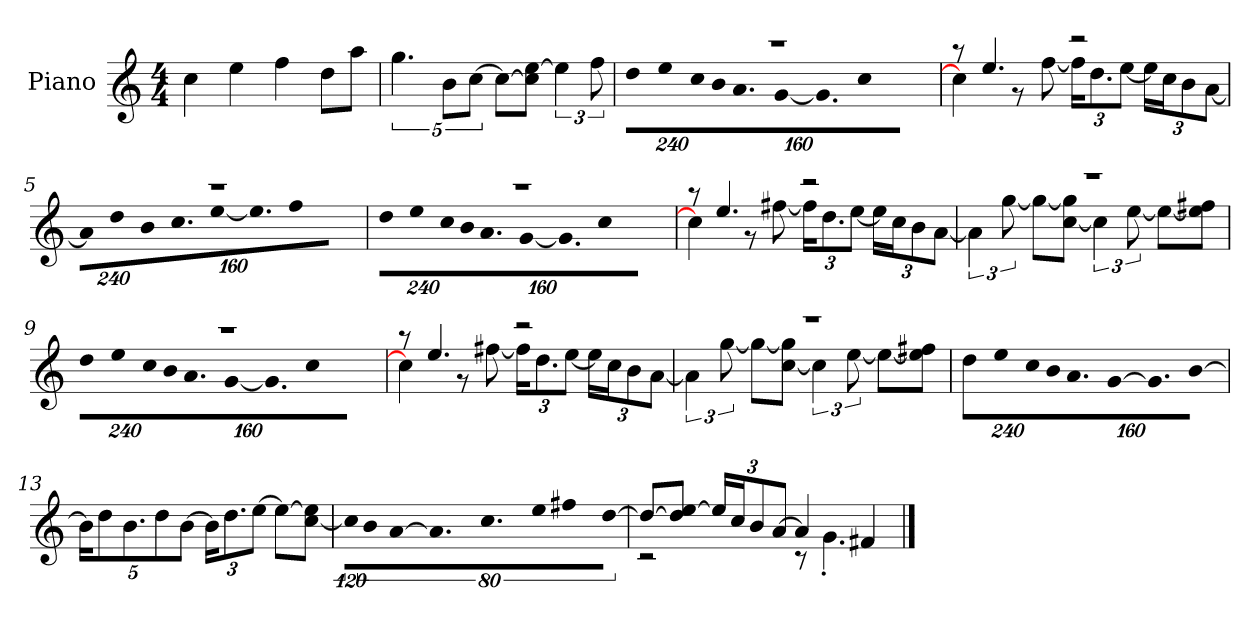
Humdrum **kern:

**kern
*part1
*staff1
*I"Piano
*I'P-no
*clefG2
*k[]
*M4/4
*MM90
=1
4cc\
4ee\
4ff\
8dd\L
8aa\J
=2
5.gg\
10b\L
[10cc\J
8cc\L_
8cc\] [8ee\J
6ee\]
12ff\
=3
*^
*	*Xbrackettup
!	!LO:N:vis=8
1r	960%137dd\L
!	!LO:N:vis=8
.	960%137ee\
!	!LO:N:vis=16
.	1920%137cc\L
!	!LO:N:vis=16
.	1920%137b\J
!	!LO:N:vis=8.
.	640%137a\
!	!LO:N:vis=16
.	[1920%137g\K
!	!LO:N:vis=8.
.	640%137g\]
!	!LO:N:vis=16
.	[1920%137cc\Jk
.	960ryy
=4	=4
8r	4cc\]
4.ee/	.
.	8r
.	[8ff\
2r	24ff\KL]
.	12.dd\
.	[12ee\J
.	24ee\LL]
.	24cc\J
.	12b\
.	[12a\J
!!LO:LB:g=z	!!
=5	=5
!	!LO:N:vis=8
1r	960%137a\L]
!	!LO:N:vis=8
.	960%137dd\
!	!LO:N:vis=8
.	960%137b\
!	!LO:N:vis=8.
.	640%137cc\
!	!LO:N:vis=16
.	[1920%137ee\K
!	!LO:N:vis=8.
.	640%137ee\]
!	!LO:N:vis=16
.	1920%137ff\Jk
.	960ryy
=6	=6
!	!LO:N:vis=8
1r	960%137dd\L
!	!LO:N:vis=8
.	960%137ee\
!	!LO:N:vis=16
.	1920%137cc\L
!	!LO:N:vis=16
.	1920%137b\J
!	!LO:N:vis=8.
.	640%137a\
!	!LO:N:vis=16
.	[1920%137g\K
!	!LO:N:vis=8.
.	640%137g\]
!	!LO:N:vis=16
.	[1920%137cc\Jk
.	960ryy
=7	=7
8r	4cc\]
4.ee/	.
.	8r
.	[8ff#X\
2r	24ff#\KL]
.	12.dd\
.	[12ee\J
.	24ee\LL]
.	24cc\J
.	12b\
.	[12a\J
=8	=8
*	*brackettup
1r	6a\]
.	[12gg\
.	8gg\L_
.	[8cc\ 8gg\]J
.	6cc\]
.	[12ee\
.	8ee\L_
.	8ee\] 8ff#X\J
!!LO:LB:g=z	!!
=9	=9
*	*Xbrackettup
!	!LO:N:vis=8
1r	960%137dd\L
!	!LO:N:vis=8
.	960%137ee\
!	!LO:N:vis=16
.	1920%137cc\L
!	!LO:N:vis=16
.	1920%137b\J
!	!LO:N:vis=8.
.	640%137a\
!	!LO:N:vis=16
.	[1920%137g\K
!	!LO:N:vis=8.
.	640%137g\]
!	!LO:N:vis=16
.	[1920%137cc\Jk
.	960ryy
=10	=10
8r	4cc\]
4.ee/	.
.	8r
.	[8ff#X\
2r	24ff#\KL]
.	12.dd\
.	[12ee\J
.	24ee\LL]
.	24cc\J
.	12b\
.	[12a\J
=11	=11
*	*brackettup
1r	6a\]
.	[12gg\
.	8gg\L_
.	[8cc\ 8gg\]J
.	6cc\]
.	[12ee\
.	8ee\L_
.	8ee\] 8ff#X\J
*v	*v
=12
*Xbrackettup
*^
!LO:N:vis=8	!
*v	*v
960%137dd\L
!LO:N:vis=8
960%137ee\
!LO:N:vis=16
1920%137cc\L
!LO:N:vis=16
1920%137b\J
!LO:N:vis=8.
640%137a\
!LO:N:vis=16
[1920%137g\K
!LO:N:vis=8.
640%137g\]
!LO:N:vis=16
[1920%137b\Jk
!!LO:LB:g=z
=13
20b\KL]
10dd\
10.b\
10dd\
[10b\J
24b\KL]
12.dd\
[12ee\J
8ee\L_
[8cc\ 8ee\]J
=14
*brackettup
!LO:N:vis=16
1920%107cc\KL]
!LO:N:vis=8
640%71b\
!LO:N:vis=16
[1920%107a\K
9.a\]
9.cc\
!LO:N:vis=8
640%71ee\J
!LO:N:vis=4
1920%427ff#X\
!LO:N:vis=8
[640%71dd\
=15
*^
8dd/L_	2r
8dd/] [8ee/J	.
*Xbrackettup	*
24ee/LL]	.
24cc/J	.
12b/	.
[12a/J	.
4a/]	8r
.	4.g'\
4f#X/	.
*v	*v
==
*-
